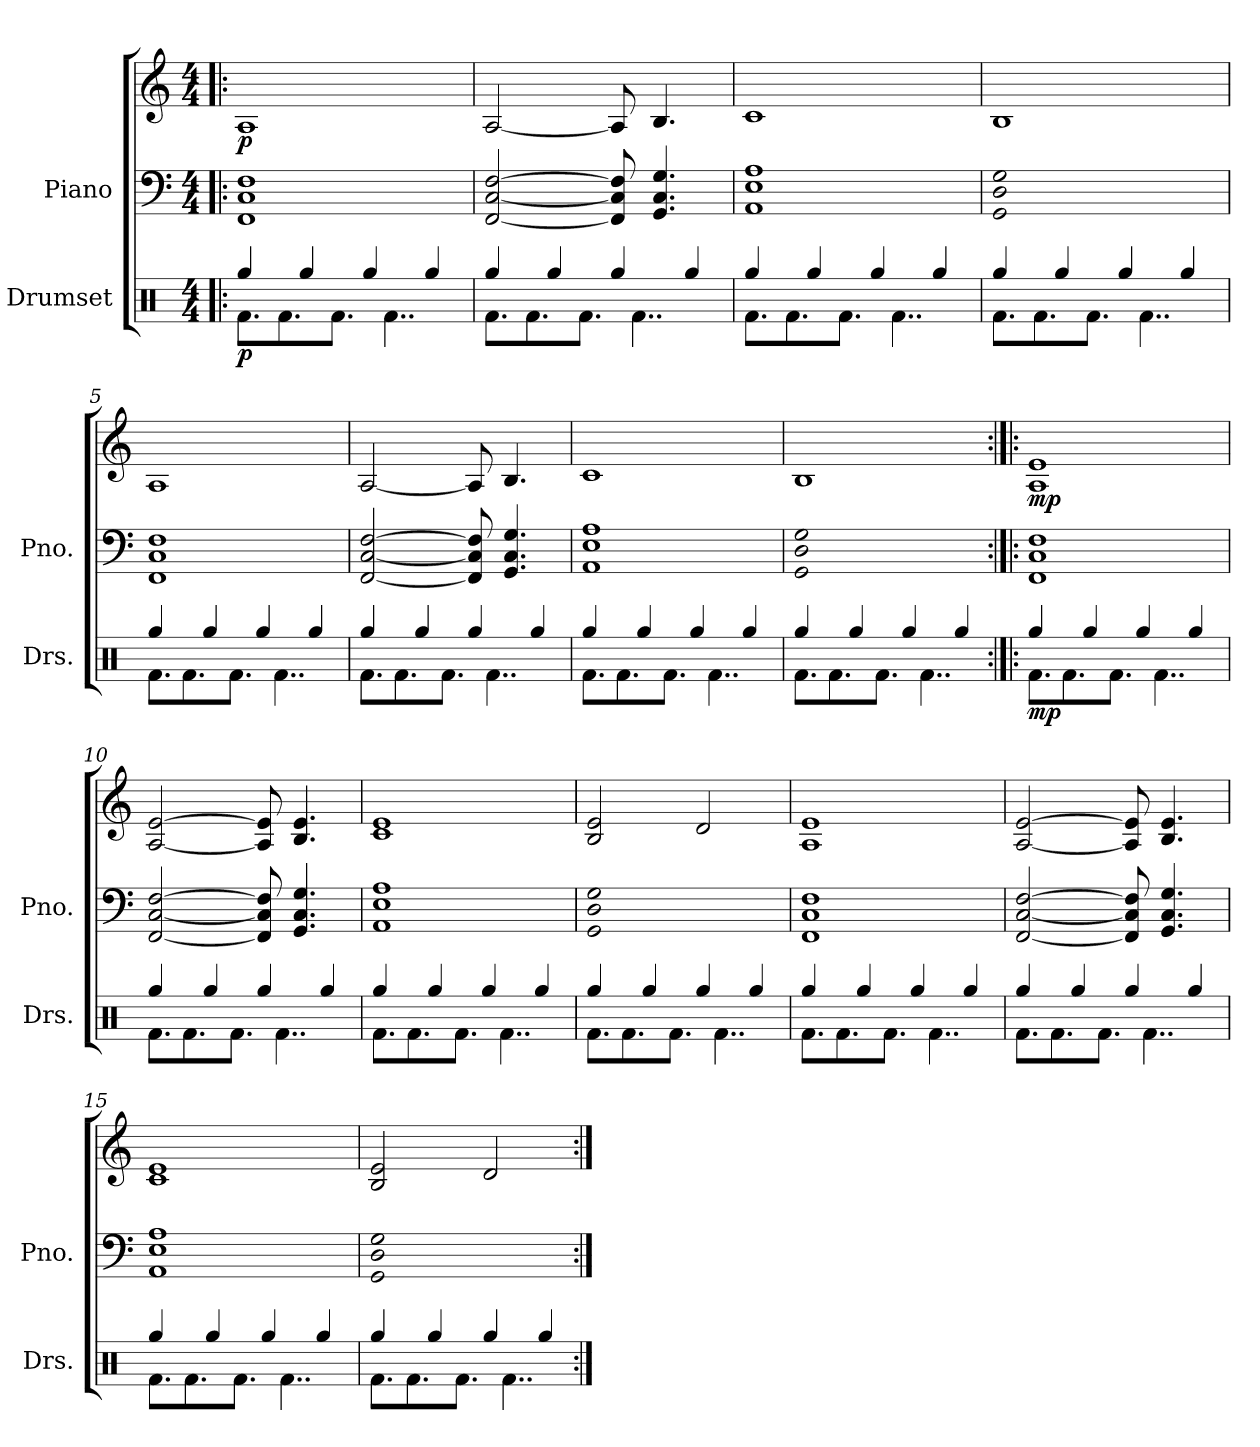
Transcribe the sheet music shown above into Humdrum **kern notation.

**kern	**dynam	**kern	**kern	**dynam
*part2	*part2	*part1	*part1	*part1
*staff3	*staff3	*staff2	*staff1	*staff1/2
*I"Drumset	*	*I"Piano	*	*
*I'Drs.	*	*I'Pno.	*	*
*clefX	*	*clefF4	*clefG2	*
*k[]	*	*k[]	*k[]	*
*M4/4	*	*M4/4	*M4/4	*
*MM130	*	*MM130	*MM130	*
=1!|:	=1!|:	=1!|:	=1!|:	=1!|:
*^	*	*	*	*
!	!	!LO:DY:b	!	!	!LO:DY:b
4Rgg/	8.Rf\L	p	1FF 1C 1F	1A	p
.	8.Rf\	.	.	.	.
4Rgg/	.	.	.	.	.
.	8.Rf\J	.	.	.	.
4Rgg/	.	.	.	.	.
.	4..Rf\	.	.	.	.
4Rgg/	.	.	.	.	.
=2	=2	=2	=2	=2	=2
4Rgg/	8.Rf\L	.	[2FF/ [2C/ [2F/	[2A/	.
.	8.Rf\	.	.	.	.
4Rgg/	.	.	.	.	.
.	8.Rf\J	.	.	.	.
4Rgg/	.	.	8FF/] 8C/] 8F/]	8A/]	.
.	4..Rf\	.	.	.	.
.	.	.	4.GG/ 4.C/ 4.G/	4.B/	.
4Rgg/	.	.	.	.	.
=3	=3	=3	=3	=3	=3
4Rgg/	8.Rf\L	.	1AA 1E 1A	1c	.
.	8.Rf\	.	.	.	.
4Rgg/	.	.	.	.	.
.	8.Rf\J	.	.	.	.
4Rgg/	.	.	.	.	.
.	4..Rf\	.	.	.	.
4Rgg/	.	.	.	.	.
=4	=4	=4	=4	=4	=4
!	!	!	!LO:N:n=1:head=open	!	!
!	!	!	!LO:N:n=2:head=open	!	!
!	!	!	!LO:N:n=3:head=open	!	!
4Rgg/	8.Rf\L	.	1GG 1D 1G	1B	.
.	8.Rf\	.	.	.	.
4Rgg/	.	.	.	.	.
.	8.Rf\J	.	.	.	.
4Rgg/	.	.	.	.	.
.	4..Rf\	.	.	.	.
4Rgg/	.	.	.	.	.
!!LO:LB:g=z
=5	=5	=5	=5	=5	=5
4Rgg/	8.Rf\L	.	1FF 1C 1F	1A	.
.	8.Rf\	.	.	.	.
4Rgg/	.	.	.	.	.
.	8.Rf\J	.	.	.	.
4Rgg/	.	.	.	.	.
.	4..Rf\	.	.	.	.
4Rgg/	.	.	.	.	.
=6	=6	=6	=6	=6	=6
4Rgg/	8.Rf\L	.	[2FF/ [2C/ [2F/	[2A/	.
.	8.Rf\	.	.	.	.
4Rgg/	.	.	.	.	.
.	8.Rf\J	.	.	.	.
4Rgg/	.	.	8FF/] 8C/] 8F/]	8A/]	.
.	4..Rf\	.	.	.	.
.	.	.	4.GG/ 4.C/ 4.G/	4.B/	.
4Rgg/	.	.	.	.	.
=7	=7	=7	=7	=7	=7
4Rgg/	8.Rf\L	.	1AA 1E 1A	1c	.
.	8.Rf\	.	.	.	.
4Rgg/	.	.	.	.	.
.	8.Rf\J	.	.	.	.
4Rgg/	.	.	.	.	.
.	4..Rf\	.	.	.	.
4Rgg/	.	.	.	.	.
=8	=8	=8	=8	=8	=8
!	!	!	!LO:N:n=1:head=open	!	!
!	!	!	!LO:N:n=2:head=open	!	!
!	!	!	!LO:N:n=3:head=open	!	!
4Rgg/	8.Rf\L	.	1GG 1D 1G	1B	.
.	8.Rf\	.	.	.	.
4Rgg/	.	.	.	.	.
.	8.Rf\J	.	.	.	.
4Rgg/	.	.	.	.	.
.	4..Rf\	.	.	.	.
4Rgg/	.	.	.	.	.
!!LO:LB:g=z
=9:|!|:	=9:|!|:	=9:|!|:	=9:|!|:	=9:|!|:	=9:|!|:
!	!	!LO:DY:b	!	!	!LO:DY:b
4Rgg/	8.Rf\L	mp	1FF 1C 1F	1A 1e	mp
.	8.Rf\	.	.	.	.
4Rgg/	.	.	.	.	.
.	8.Rf\J	.	.	.	.
4Rgg/	.	.	.	.	.
.	4..Rf\	.	.	.	.
4Rgg/	.	.	.	.	.
=10	=10	=10	=10	=10	=10
4Rgg/	8.Rf\L	.	[2FF/ [2C/ [2F/	[2A/ [2e/	.
.	8.Rf\	.	.	.	.
4Rgg/	.	.	.	.	.
.	8.Rf\J	.	.	.	.
4Rgg/	.	.	8FF/] 8C/] 8F/]	8A/] 8e/]	.
.	4..Rf\	.	.	.	.
.	.	.	4.GG/ 4.C/ 4.G/	4.B/ 4.e/	.
4Rgg/	.	.	.	.	.
=11	=11	=11	=11	=11	=11
4Rgg/	8.Rf\L	.	1AA 1E 1A	1c 1e	.
.	8.Rf\	.	.	.	.
4Rgg/	.	.	.	.	.
.	8.Rf\J	.	.	.	.
4Rgg/	.	.	.	.	.
.	4..Rf\	.	.	.	.
4Rgg/	.	.	.	.	.
=12	=12	=12	=12	=12	=12
!	!	!	!LO:N:n=1:head=open	!	!
!	!	!	!LO:N:n=2:head=open	!	!
!	!	!	!LO:N:n=3:head=open	!	!
4Rgg/	8.Rf\L	.	1GG 1D 1G	2B/ 2e/	.
.	8.Rf\	.	.	.	.
4Rgg/	.	.	.	.	.
.	8.Rf\J	.	.	.	.
4Rgg/	.	.	.	2d/	.
.	4..Rf\	.	.	.	.
4Rgg/	.	.	.	.	.
!!LO:PB:g=z
=13	=13	=13	=13	=13	=13
4Rgg/	8.Rf\L	.	1FF 1C 1F	1A 1e	.
.	8.Rf\	.	.	.	.
4Rgg/	.	.	.	.	.
.	8.Rf\J	.	.	.	.
4Rgg/	.	.	.	.	.
.	4..Rf\	.	.	.	.
4Rgg/	.	.	.	.	.
=14	=14	=14	=14	=14	=14
4Rgg/	8.Rf\L	.	[2FF/ [2C/ [2F/	[2A/ [2e/	.
.	8.Rf\	.	.	.	.
4Rgg/	.	.	.	.	.
.	8.Rf\J	.	.	.	.
4Rgg/	.	.	8FF/] 8C/] 8F/]	8A/] 8e/]	.
.	4..Rf\	.	.	.	.
.	.	.	4.GG/ 4.C/ 4.G/	4.B/ 4.e/	.
4Rgg/	.	.	.	.	.
=15	=15	=15	=15	=15	=15
4Rgg/	8.Rf\L	.	1AA 1E 1A	1c 1e	.
.	8.Rf\	.	.	.	.
4Rgg/	.	.	.	.	.
.	8.Rf\J	.	.	.	.
4Rgg/	.	.	.	.	.
.	4..Rf\	.	.	.	.
4Rgg/	.	.	.	.	.
=16	=16	=16	=16	=16	=16
!	!	!	!LO:N:n=1:head=open	!	!
!	!	!	!LO:N:n=2:head=open	!	!
!	!	!	!LO:N:n=3:head=open	!	!
4Rgg/	8.Rf\L	.	1GG 1D 1G	2B/ 2e/	.
.	8.Rf\	.	.	.	.
4Rgg/	.	.	.	.	.
.	8.Rf\J	.	.	.	.
4Rgg/	.	.	.	2d/	.
.	4..Rf\	.	.	.	.
4Rgg/	.	.	.	.	.
*v	*v	*	*	*	*
=:|!	=:|!	=:|!	=:|!	=:|!
*-	*-	*-	*-	*-
